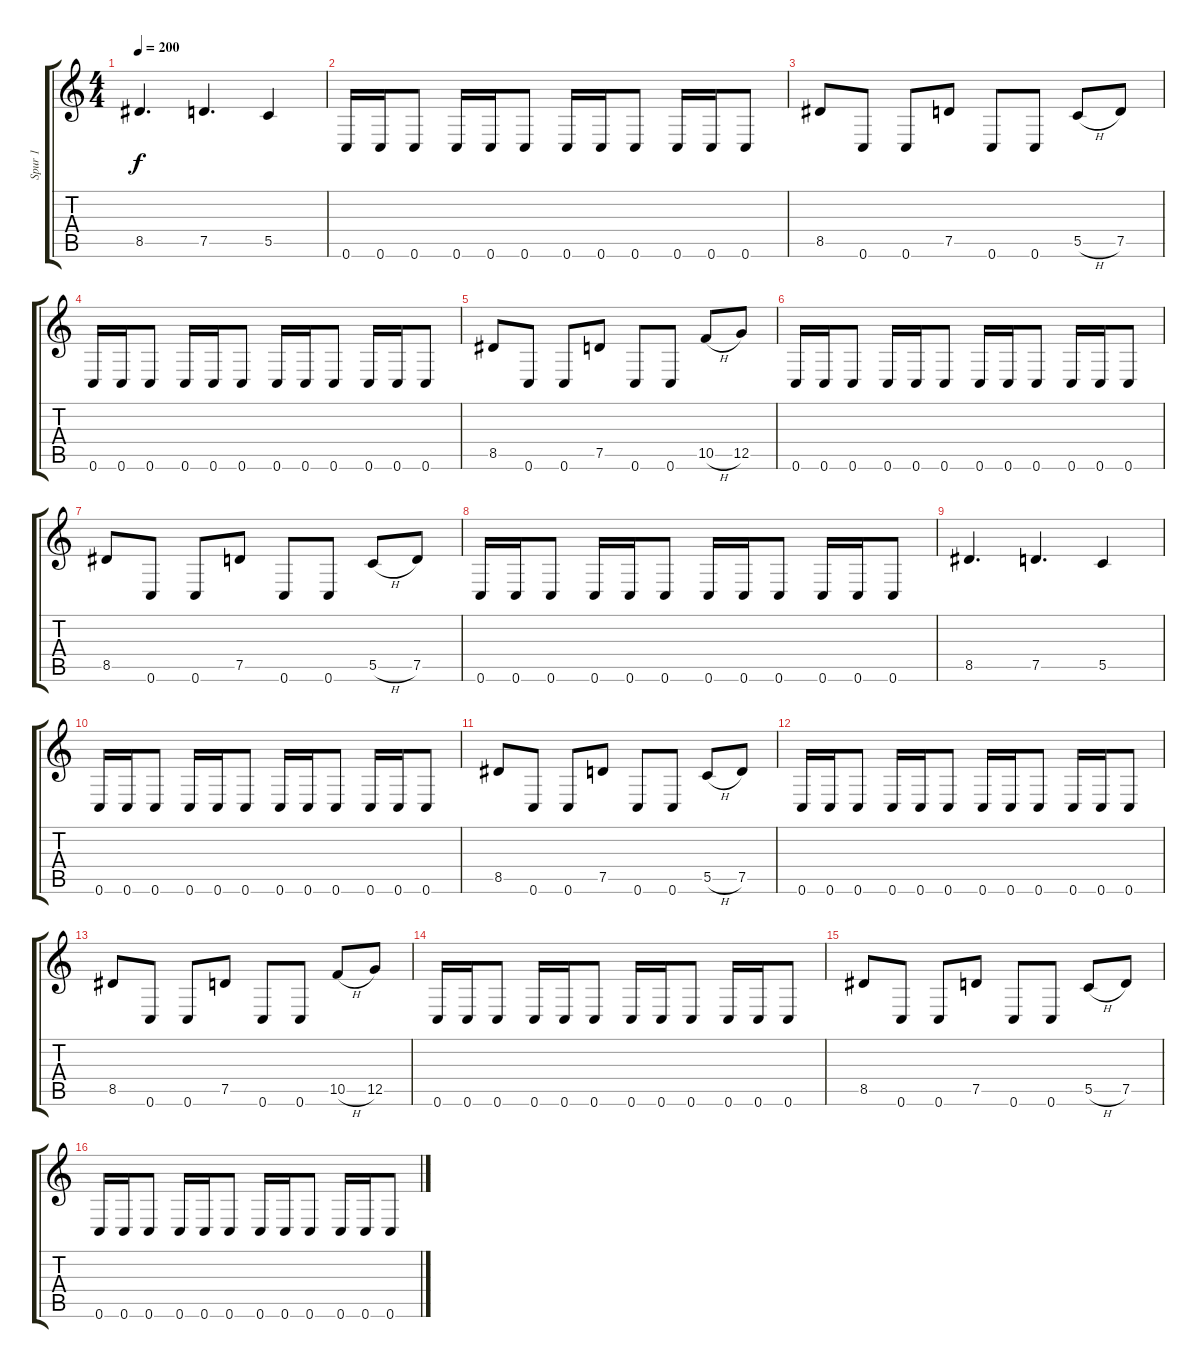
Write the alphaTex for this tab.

\track ("Spur 1" "Spur 1") {instrument distortionguitar}
\staff {score tabs}
\tuning (D4 A3 F3 C3 G2 C2) {hide}
\ts (4 4)
\tempo 200
\clef g2
\ks c
8.5.4{d dy f} 7.5.4{d} 5.5.4 |
0.6.16 0.6.16 0.6.8 0.6.16 0.6.16 0.6.8 0.6.16 0.6.16 0.6.8 0.6.16 0.6.16 0.6.8 |
8.5.8 0.6.8 0.6.8 7.5.8 0.6.8 0.6.8 5.5{h}.8 7.5.8 |
0.6.16 0.6.16 0.6.8 0.6.16 0.6.16 0.6.8 0.6.16 0.6.16 0.6.8 0.6.16 0.6.16 0.6.8 |
8.5.8 0.6.8 0.6.8 7.5.8 0.6.8 0.6.8 10.5{h}.8 12.5.8 |
0.6.16 0.6.16 0.6.8 0.6.16 0.6.16 0.6.8 0.6.16 0.6.16 0.6.8 0.6.16 0.6.16 0.6.8 |
8.5.8 0.6.8 0.6.8 7.5.8 0.6.8 0.6.8 5.5{h}.8 7.5.8 |
0.6.16 0.6.16 0.6.8 0.6.16 0.6.16 0.6.8 0.6.16 0.6.16 0.6.8 0.6.16 0.6.16 0.6.8 |
8.5.4{d} 7.5.4{d} 5.5.4 |
0.6.16 0.6.16 0.6.8 0.6.16 0.6.16 0.6.8 0.6.16 0.6.16 0.6.8 0.6.16 0.6.16 0.6.8 |
8.5.8 0.6.8 0.6.8 7.5.8 0.6.8 0.6.8 5.5{h}.8 7.5.8 |
0.6.16 0.6.16 0.6.8 0.6.16 0.6.16 0.6.8 0.6.16 0.6.16 0.6.8 0.6.16 0.6.16 0.6.8 |
8.5.8 0.6.8 0.6.8 7.5.8 0.6.8 0.6.8 10.5{h}.8 12.5.8 |
0.6.16 0.6.16 0.6.8 0.6.16 0.6.16 0.6.8 0.6.16 0.6.16 0.6.8 0.6.16 0.6.16 0.6.8 |
8.5.8 0.6.8 0.6.8 7.5.8 0.6.8 0.6.8 5.5{h}.8 7.5.8 |
0.6.16 0.6.16 0.6.8 0.6.16 0.6.16 0.6.8 0.6.16 0.6.16 0.6.8 0.6.16 0.6.16 0.6.8
